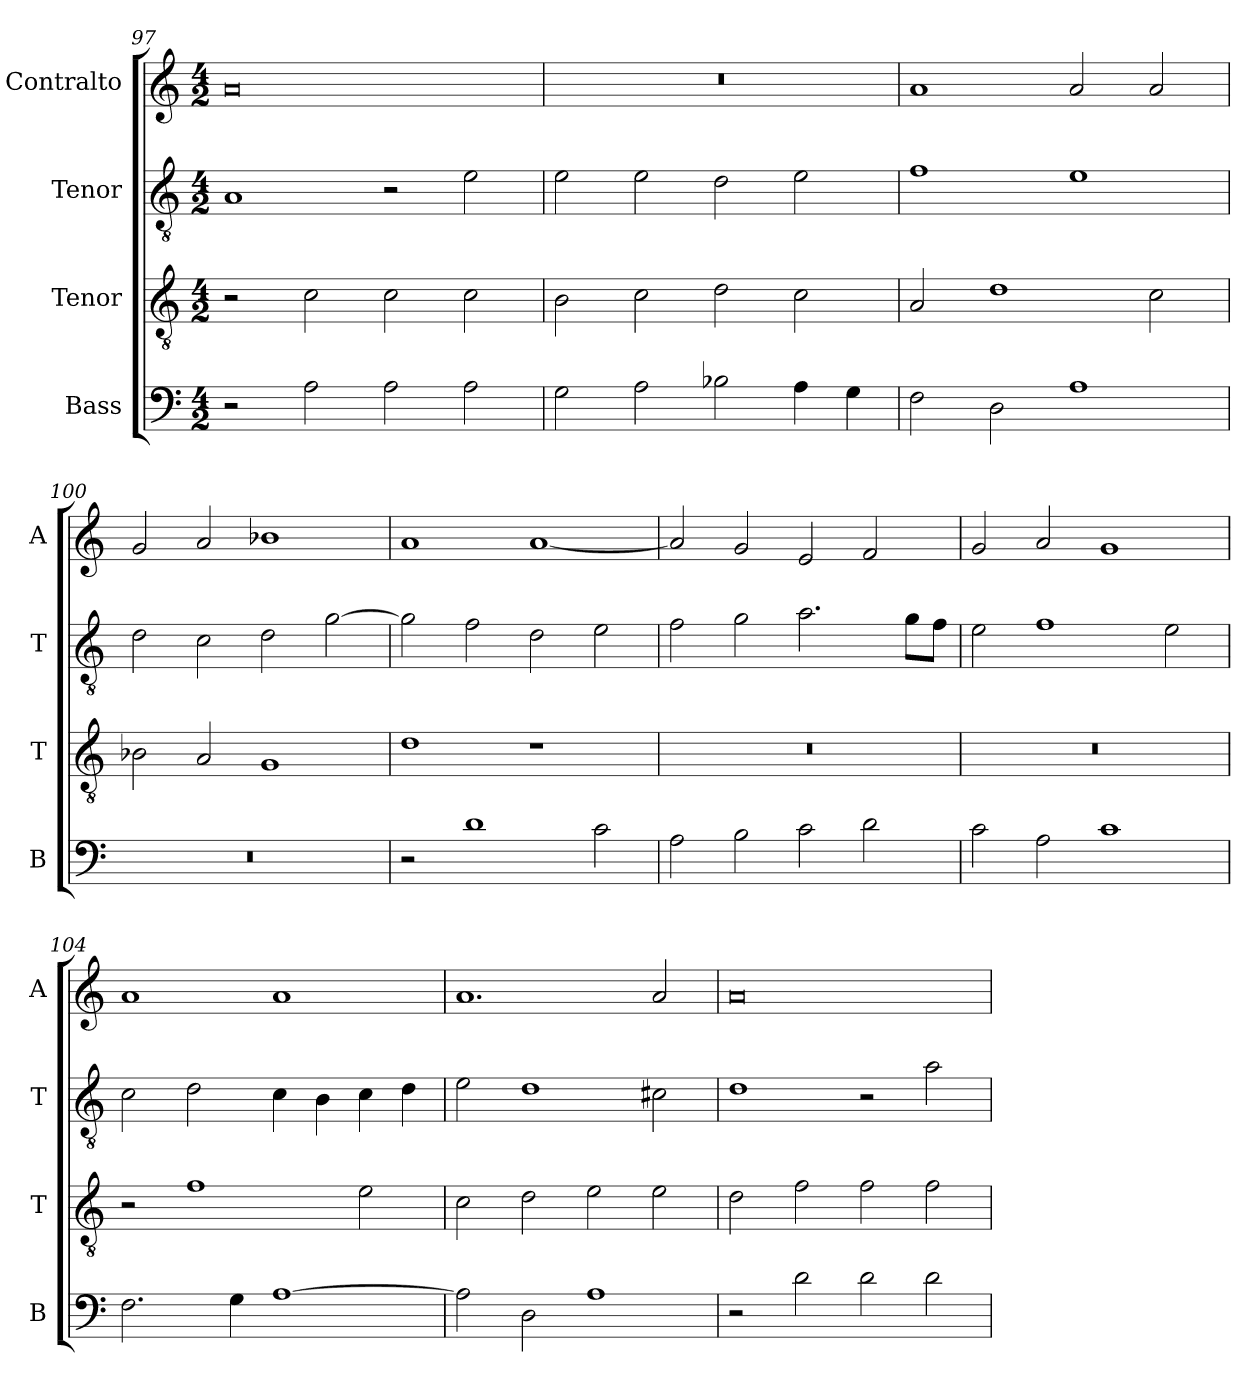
**kern	**kern	**kern	**kern
*part4	*part3	*part2	*part1
*staff4	*staff3	*staff2	*staff1
*I"Bass	*I"Tenor	*I"Tenor	*I"Contralto
*I'B	*I'T	*I'T	*I'A
*clefF4	*clefGv2	*clefGv2	*clefG2
*k[]	*k[]	*k[]	*k[]
*A:aeo	*A:aeo	*A:aeo	*A:aeo
*M4/2	*M4/2	*M4/2	*M4/2
=97	=97	=97	=97
2r	2r	1A	0a
2A	2c	.	.
2A	2c	2r	.
2A	2c	2e	.
=98	=98	=98	=98
2G	2B	2e	0r
2A	2c	2e	.
2B-X	2d	2d	.
4A	2c	2e	.
4G	.	.	.
=99	=99	=99	=99
2F	2A	1f	1a
2D	1d	.	.
1A	.	1e	2a
.	2c	.	2a
=100	=100	=100	=100
0r	2B-X	2d	2g
.	2A	2c	2a
.	1G	2d	1b-X
.	.	[2g	.
=101	=101	=101	=101
2r	1d	2g]	1a
1d	.	2f	.
.	1r	2d	[1a
2c	.	2e	.
=102	=102	=102	=102
2A	0r	2f	2a]
2B	.	2g	2g
2c	.	2.a	2e
2d	.	.	2f
.	.	8g\L	.
.	.	8f\J	.
=103	=103	=103	=103
2c	0r	2e	2g
2A	.	1f	2a
1c	.	.	1g
.	.	2e	.
=104	=104	=104	=104
2.F	2r	2c	1a
.	1f	2d	.
4G	.	.	.
[1A	.	4c	1a
.	.	4B	.
.	2e	4c	.
.	.	4d	.
=105	=105	=105	=105
2A]	2c	2e	1.a
2D	2d	1d	.
1A	2e	.	.
.	2e	2c#X	2a
=106	=106	=106	=106
2r	2d	1d	0a
2d	2f	.	.
2d	2f	2r	.
2d	2f	2a	.
=	=	=	=
*-	*-	*-	*-
